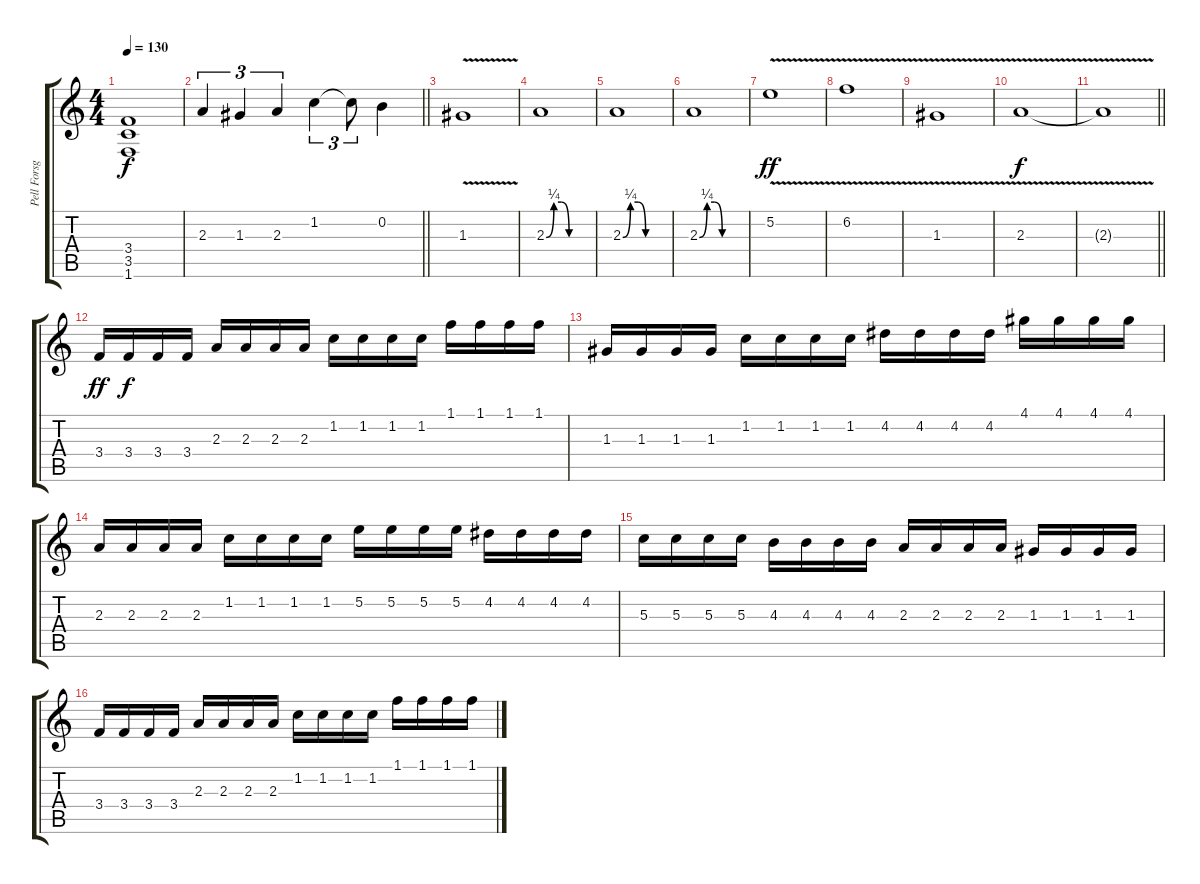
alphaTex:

\track ("Pell Forsgerg" "Pell Forsg") {instrument distortionguitar}
\staff {score tabs}
\tuning (E4 B3 G3 D3 A2 E2) {hide}
\ts (4 4)
\tempo 130
\clef g2
\ks c
(3.4 3.5 1.6).1{dy f} |
\barLineRight lightlight
2.3.4{tu (3 2)} 1.3.4{tu (3 2)} 2.3.4{tu (3 2)} 1.2.4{tu (3 2)} 1.2{t}.8{tu (3 2)} 0.2.4 |
1.3{v}.1 |
2.3{be (custom 0 0 10 1 20 1 30 0 60 0)}.1 |
2.3{be (custom 0 0 10 1 20 1 30 0 60 0)}.1 |
2.3{be (custom 0 0 10 1 20 1 30 0 60 0)}.1 |
5.2{v}.1{dy ff} |
6.2{v}.1 |
1.3{v}.1 |
2.3{v}.1{dy f} |
\barLineRight lightlight
2.3{t}.1 |
3.4.16{dy ff} 3.4.16{dy f} 3.4.16 3.4.16 2.3.16 2.3.16 2.3.16 2.3.16 1.2.16 1.2.16 1.2.16 1.2.16 1.1.16 1.1.16 1.1.16 1.1.16 |
1.3.16 1.3.16 1.3.16 1.3.16 1.2.16 1.2.16 1.2.16 1.2.16 4.2.16 4.2.16 4.2.16 4.2.16 4.1.16 4.1.16 4.1.16 4.1.16 |
2.3.16 2.3.16 2.3.16 2.3.16 1.2.16 1.2.16 1.2.16 1.2.16 5.2.16 5.2.16 5.2.16 5.2.16 4.2.16 4.2.16 4.2.16 4.2.16 |
5.3.16 5.3.16 5.3.16 5.3.16 4.3.16 4.3.16 4.3.16 4.3.16 2.3.16 2.3.16 2.3.16 2.3.16 1.3.16 1.3.16 1.3.16 1.3.16 |
3.4.16 3.4.16 3.4.16 3.4.16 2.3.16 2.3.16 2.3.16 2.3.16 1.2.16 1.2.16 1.2.16 1.2.16 1.1.16 1.1.16 1.1.16 1.1.16
